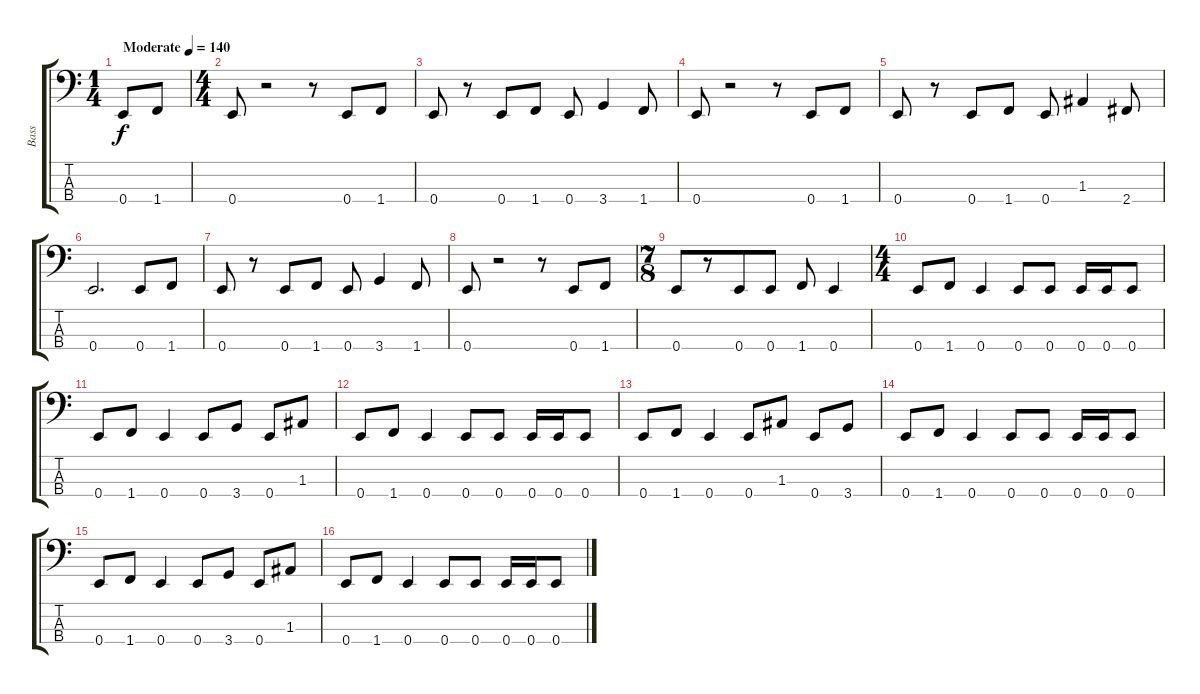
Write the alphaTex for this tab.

\track ("Bass" "Bass") {instrument electricbassfinger}
\staff {score tabs}
\tuning (G2 D2 A1 E1) {hide}
\ts (1 4)
\tempo (140 "Moderate")
\clef f4
\ks c
0.4.8{dy f instrument electricbassfinger} 1.4.8 |
\ts (4 4)
0.4.8 r.2 r.8 0.4.8 1.4.8 |
0.4.8 r.8 0.4.8 1.4.8 0.4.8 3.4.4 1.4.8 |
0.4.8 r.2 r.8 0.4.8 1.4.8 |
0.4.8 r.8 0.4.8 1.4.8 0.4.8 1.3.4 2.4.8 |
0.4.2{d} 0.4.8 1.4.8 |
0.4.8 r.8 0.4.8 1.4.8 0.4.8 3.4.4 1.4.8 |
0.4.8 r.2 r.8 0.4.8 1.4.8 |
\ts (7 8)
0.4.8 r.8 0.4.8 0.4.8 1.4.8 0.4.4 |
\ts (4 4)
0.4.8 1.4.8 0.4.4 0.4.8 0.4.8 0.4.16 0.4.16 0.4.8 |
0.4.8 1.4.8 0.4.4 0.4.8 3.4.8 0.4.8 1.3.8 |
0.4.8 1.4.8 0.4.4 0.4.8 0.4.8 0.4.16 0.4.16 0.4.8 |
0.4.8 1.4.8 0.4.4 0.4.8 1.3.8 0.4.8 3.4.8 |
0.4.8 1.4.8 0.4.4 0.4.8 0.4.8 0.4.16 0.4.16 0.4.8 |
0.4.8 1.4.8 0.4.4 0.4.8 3.4.8 0.4.8 1.3.8 |
0.4.8 1.4.8 0.4.4 0.4.8 0.4.8 0.4.16 0.4.16 0.4.8
